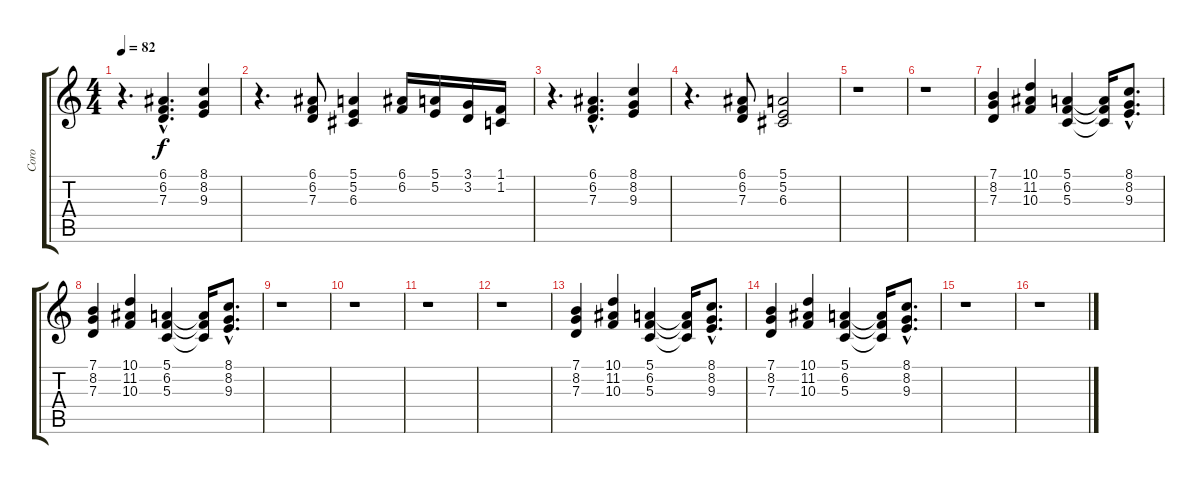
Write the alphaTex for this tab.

\track ("Coro" "Coro") {instrument choiraahs}
\staff {score tabs}
\tuning (E4 B3 G3 D3 A2 E2) {hide}
\ts (4 4)
\tempo 82
\clef g2
\ks c
r.4{d dy f instrument choiraahs} (6.1{hac} 6.2{hac} 7.3{hac}).4{d} (8.1 8.2 9.3).4 |
r.4{d} (6.1 6.2 7.3).8 (5.1 5.2 6.3).4 (6.1 6.2).16 (5.1 5.2).16 (3.1 3.2).16 (1.1 1.2).16 |
r.4{d} (6.1{hac} 6.2{hac} 7.3{hac}).4{d} (8.1 8.2 9.3).4 |
r.4{d} (6.1 6.2 7.3).8 (5.1 5.2 6.3).2 |
r.1 |
r.1 |
(7.1 8.2 7.3).4{volume 10} (10.1 11.2 10.3).4 (5.1 6.2 5.3).4 (5.1{t} 6.2{t} 5.3{t}).16 (8.1{hac} 8.2{hac} 9.3{hac}).8{d} |
(7.1 8.2 7.3).4 (10.1 11.2 10.3).4 (5.1 6.2 5.3).4 (5.1{t} 6.2{t} 5.3{t}).16 (8.1{hac} 8.2{hac} 9.3{hac}).8{d} |
r.1 |
r.1 |
r.1 |
r.1 |
(7.1 8.2 7.3).4{volume 10} (10.1 11.2 10.3).4 (5.1 6.2 5.3).4 (5.1{t} 6.2{t} 5.3{t}).16 (8.1{hac} 8.2{hac} 9.3{hac}).8{d} |
(7.1 8.2 7.3).4 (10.1 11.2 10.3).4 (5.1 6.2 5.3).4 (5.1{t} 6.2{t} 5.3{t}).16 (8.1{hac} 8.2{hac} 9.3{hac}).8{d} |
r.1 |
r.1
